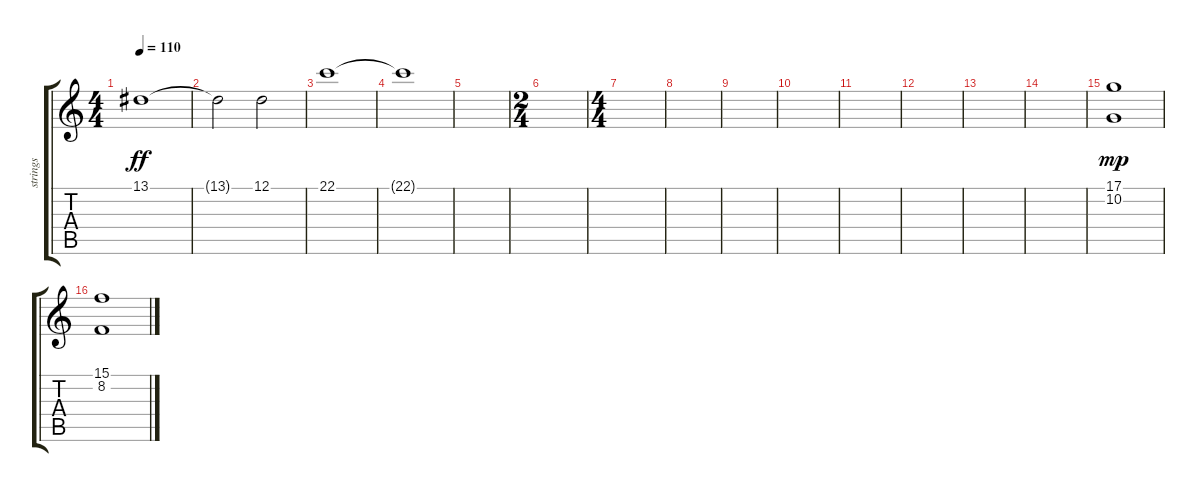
\track ("strings" "strings") {instrument stringensemble1}
\staff {score tabs}
\tuning (D4 A3 F3 C3 G2 C2) {hide}
\ts (4 4)
\tempo 110
\clef g2
\ks c
13.1.1{dy ff} |
13.1{t}.2 12.1.2 |
22.1.1 |
22.1{t}.1 |
|
\ts (2 4)
|
\ts (4 4)
|
|
|
|
|
|
|
|
(17.1 10.2).1{dy mp} |
(15.1 8.2).1
